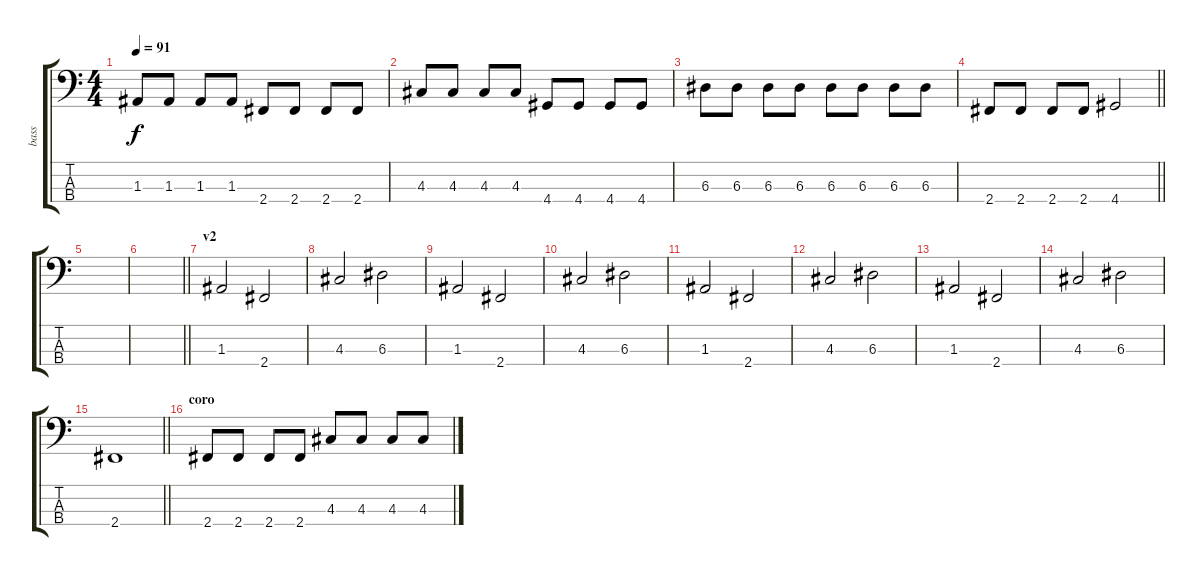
\track ("bass" "bass") {instrument electricbassfinger}
\staff {score tabs}
\tuning (G2 D2 A1 E1) {hide}
\ts (4 4)
\tempo 91
\clef f4
\ks c
1.3.8{dy f} 1.3.8 1.3.8 1.3.8 2.4.8 2.4.8 2.4.8 2.4.8 |
4.3.8 4.3.8 4.3.8 4.3.8 4.4.8 4.4.8 4.4.8 4.4.8 |
6.3.8 6.3.8 6.3.8 6.3.8 6.3.8 6.3.8 6.3.8 6.3.8 |
\barLineRight lightlight
2.4.8 2.4.8 2.4.8 2.4.8 4.4.2 |
|
\barLineRight lightlight
|
\section ("" "v2")
1.3.2 2.4.2 |
4.3.2 6.3.2 |
1.3.2 2.4.2 |
4.3.2 6.3.2 |
1.3.2 2.4.2 |
4.3.2 6.3.2 |
1.3.2 2.4.2 |
4.3.2 6.3.2 |
\barLineRight lightlight
2.4.1 |
\section ("" "coro")
2.4.8 2.4.8 2.4.8 2.4.8 4.3.8 4.3.8 4.3.8 4.3.8
